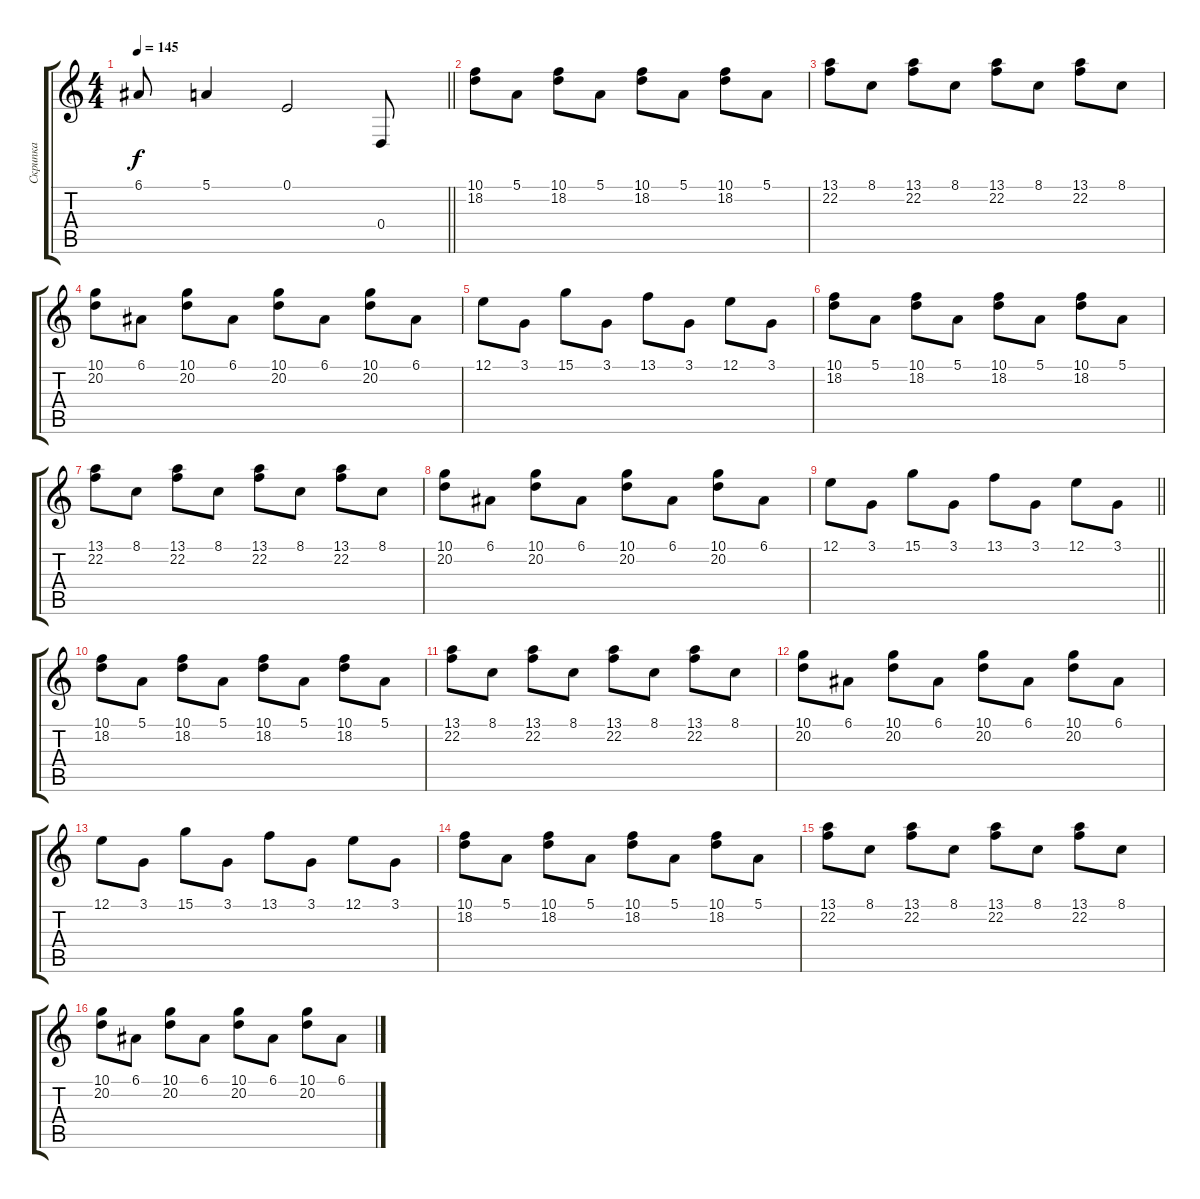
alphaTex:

\track ("Скрипка" "Скрипка") {instrument stringensemble1}
\staff {score tabs}
\tuning (E4 B3 G3 D3 A2 E2) {hide}
\ts (4 4)
\tempo 145
\clef g2
\barLineRight lightlight
\ks c
6.1.8{dy f} 5.1.4 0.1.2 0.4.8 |
(10.1 18.2).8 5.1.8 (10.1 18.2).8 5.1.8 (10.1 18.2).8 5.1.8 (10.1 18.2).8 5.1.8 |
(13.1 22.2).8 8.1.8 (13.1 22.2).8 8.1.8 (13.1 22.2).8 8.1.8 (13.1 22.2).8 8.1.8 |
(10.1 20.2).8 6.1.8 (10.1 20.2).8 6.1.8 (10.1 20.2).8 6.1.8 (10.1 20.2).8 6.1.8 |
12.1.8 3.1.8 15.1.8 3.1.8 13.1.8 3.1.8 12.1.8 3.1.8 |
(10.1 18.2).8 5.1.8 (10.1 18.2).8 5.1.8 (10.1 18.2).8 5.1.8 (10.1 18.2).8 5.1.8 |
(13.1 22.2).8 8.1.8 (13.1 22.2).8 8.1.8 (13.1 22.2).8 8.1.8 (13.1 22.2).8 8.1.8 |
(10.1 20.2).8 6.1.8 (10.1 20.2).8 6.1.8 (10.1 20.2).8 6.1.8 (10.1 20.2).8 6.1.8 |
\barLineRight lightlight
12.1.8 3.1.8 15.1.8 3.1.8 13.1.8 3.1.8 12.1.8 3.1.8 |
(10.1 18.2).8 5.1.8 (10.1 18.2).8 5.1.8 (10.1 18.2).8 5.1.8 (10.1 18.2).8 5.1.8 |
(13.1 22.2).8 8.1.8 (13.1 22.2).8 8.1.8 (13.1 22.2).8 8.1.8 (13.1 22.2).8 8.1.8 |
(10.1 20.2).8 6.1.8 (10.1 20.2).8 6.1.8 (10.1 20.2).8 6.1.8 (10.1 20.2).8 6.1.8 |
12.1.8 3.1.8 15.1.8 3.1.8 13.1.8 3.1.8 12.1.8 3.1.8 |
(10.1 18.2).8 5.1.8 (10.1 18.2).8 5.1.8 (10.1 18.2).8 5.1.8 (10.1 18.2).8 5.1.8 |
(13.1 22.2).8 8.1.8 (13.1 22.2).8 8.1.8 (13.1 22.2).8 8.1.8 (13.1 22.2).8 8.1.8 |
(10.1 20.2).8 6.1.8 (10.1 20.2).8 6.1.8 (10.1 20.2).8 6.1.8 (10.1 20.2).8 6.1.8
